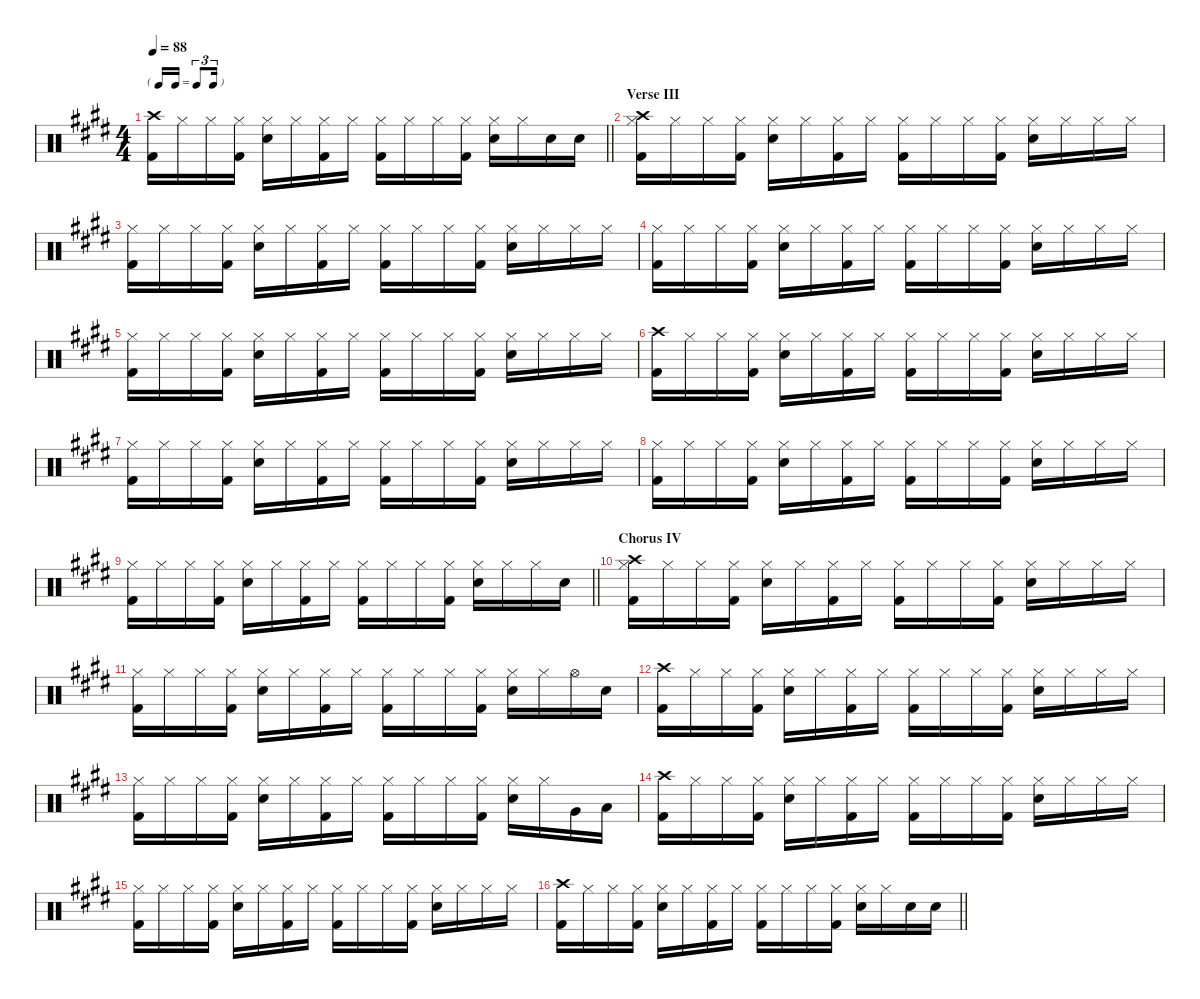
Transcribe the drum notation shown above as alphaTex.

\defaultSystemsLayout 4
\hideDynamics
\bracketExtendMode nobrackets
\singleTrackTrackNamePolicy hidden
\multiTrackTrackNamePolicy hidden
\otherSystemsTrackNameOrientation horizontal
\track ("Drums" "drm.") {instrument percussion}
\staff {score}
\articulation defaults
\ts (4 4)
\tf triplet16th
\tempo 88
\clef neutral
\barLineRight lightlight
\ks c#minor
("Crash high (hit)"{acc forcenatural} "Kick (hit) 2"{acc forcenatural}).16{dy f} "Hi-Hat (closed)"{acc forcenatural}.16 "Hi-Hat (closed)"{acc forcenatural}.16 ("Hi-Hat (closed)"{acc forcenatural} "Kick (hit) 2"{acc forcenatural}).16 ("Hi-Hat (closed)"{acc forcenatural} "Snare (hit) 2"{acc forcenatural}).16 "Hi-Hat (closed)"{acc forcenatural}.16 ("Hi-Hat (closed)"{acc forcenatural} "Kick (hit) 2"{acc forcenatural}).16 "Hi-Hat (closed)"{acc forcenatural}.16 ("Hi-Hat (closed)"{acc forcenatural} "Kick (hit) 2"{acc forcenatural}).16 "Hi-Hat (closed)"{acc forcenatural}.16 "Hi-Hat (closed)"{acc forcenatural}.16 ("Hi-Hat (closed)"{acc forcenatural} "Kick (hit) 2"{acc forcenatural}).16 ("Hi-Hat (closed)"{acc forcenatural} "Snare (hit) 2"{acc forcenatural}).16 "Hi-Hat (closed)"{acc forcenatural}.16 "Snare (hit) 2"{acc forcenatural}.16 "Snare (hit) 2"{acc forcenatural}.16 |
\section ("" "Verse III")
\ks e
("Crash high (hit)"{acc forcenatural} "Hi-Hat (closed)"{acc forcenatural} "Kick (hit) 2"{acc forcenatural}).16 "Hi-Hat (closed)"{acc forcenatural}.16 "Hi-Hat (closed)"{acc forcenatural}.16 ("Hi-Hat (closed)"{acc forcenatural} "Kick (hit) 2"{acc forcenatural}).16 ("Hi-Hat (closed)"{acc forcenatural} "Snare (hit) 2"{acc forcenatural}).16 "Hi-Hat (closed)"{acc forcenatural}.16 ("Hi-Hat (closed)"{acc forcenatural} "Kick (hit) 2"{acc forcenatural}).16 "Hi-Hat (closed)"{acc forcenatural}.16 ("Hi-Hat (closed)"{acc forcenatural} "Kick (hit) 2"{acc forcenatural}).16 "Hi-Hat (closed)"{acc forcenatural}.16 "Hi-Hat (closed)"{acc forcenatural}.16 ("Hi-Hat (closed)"{acc forcenatural} "Kick (hit) 2"{acc forcenatural}).16 ("Hi-Hat (closed)"{acc forcenatural} "Snare (hit) 2"{acc forcenatural}).16 "Hi-Hat (closed)"{acc forcenatural}.16 "Hi-Hat (closed)"{acc forcenatural}.16 "Hi-Hat (closed)"{acc forcenatural}.16 |
\ks c#minor
("Hi-Hat (closed)"{acc forcenatural} "Kick (hit) 2"{acc forcenatural}).16 "Hi-Hat (closed)"{acc forcenatural}.16 "Hi-Hat (closed)"{acc forcenatural}.16 ("Hi-Hat (closed)"{acc forcenatural} "Kick (hit) 2"{acc forcenatural}).16 ("Hi-Hat (closed)"{acc forcenatural} "Snare (hit) 2"{acc forcenatural}).16 "Hi-Hat (closed)"{acc forcenatural}.16 ("Hi-Hat (closed)"{acc forcenatural} "Kick (hit) 2"{acc forcenatural}).16 "Hi-Hat (closed)"{acc forcenatural}.16 ("Hi-Hat (closed)"{acc forcenatural} "Kick (hit) 2"{acc forcenatural}).16 "Hi-Hat (closed)"{acc forcenatural}.16 "Hi-Hat (closed)"{acc forcenatural}.16 ("Hi-Hat (closed)"{acc forcenatural} "Kick (hit) 2"{acc forcenatural}).16 ("Hi-Hat (closed)"{acc forcenatural} "Snare (hit) 2"{acc forcenatural}).16 "Hi-Hat (closed)"{acc forcenatural}.16 "Hi-Hat (closed)"{acc forcenatural}.16 "Hi-Hat (closed)"{acc forcenatural}.16 |
("Hi-Hat (closed)"{acc forcenatural} "Kick (hit) 2"{acc forcenatural}).16 "Hi-Hat (closed)"{acc forcenatural}.16 "Hi-Hat (closed)"{acc forcenatural}.16 ("Hi-Hat (closed)"{acc forcenatural} "Kick (hit) 2"{acc forcenatural}).16 ("Hi-Hat (closed)"{acc forcenatural} "Snare (hit) 2"{acc forcenatural}).16 "Hi-Hat (closed)"{acc forcenatural}.16 ("Hi-Hat (closed)"{acc forcenatural} "Kick (hit) 2"{acc forcenatural}).16 "Hi-Hat (closed)"{acc forcenatural}.16 ("Hi-Hat (closed)"{acc forcenatural} "Kick (hit) 2"{acc forcenatural}).16 "Hi-Hat (closed)"{acc forcenatural}.16 "Hi-Hat (closed)"{acc forcenatural}.16 ("Hi-Hat (closed)"{acc forcenatural} "Kick (hit) 2"{acc forcenatural}).16 ("Hi-Hat (closed)"{acc forcenatural} "Snare (hit) 2"{acc forcenatural}).16 "Hi-Hat (closed)"{acc forcenatural}.16 "Hi-Hat (closed)"{acc forcenatural}.16 "Hi-Hat (closed)"{acc forcenatural}.16 |
\ks e
("Hi-Hat (closed)"{acc forcenatural} "Kick (hit) 2"{acc forcenatural}).16 "Hi-Hat (closed)"{acc forcenatural}.16 "Hi-Hat (closed)"{acc forcenatural}.16 ("Hi-Hat (closed)"{acc forcenatural} "Kick (hit) 2"{acc forcenatural}).16 ("Hi-Hat (closed)"{acc forcenatural} "Snare (hit) 2"{acc forcenatural}).16 "Hi-Hat (closed)"{acc forcenatural}.16 ("Hi-Hat (closed)"{acc forcenatural} "Kick (hit) 2"{acc forcenatural}).16 "Hi-Hat (closed)"{acc forcenatural}.16 ("Hi-Hat (closed)"{acc forcenatural} "Kick (hit) 2"{acc forcenatural}).16 "Hi-Hat (closed)"{acc forcenatural}.16 "Hi-Hat (closed)"{acc forcenatural}.16 ("Hi-Hat (closed)"{acc forcenatural} "Kick (hit) 2"{acc forcenatural}).16 ("Hi-Hat (closed)"{acc forcenatural} "Snare (hit) 2"{acc forcenatural}).16 "Hi-Hat (closed)"{acc forcenatural}.16 "Hi-Hat (closed)"{acc forcenatural}.16 "Hi-Hat (closed)"{acc forcenatural}.16 |
\ks c#minor
("Crash high (hit)"{acc forcenatural} "Kick (hit) 2"{acc forcenatural}).16 "Hi-Hat (closed)"{acc forcenatural}.16 "Hi-Hat (closed)"{acc forcenatural}.16 ("Hi-Hat (closed)"{acc forcenatural} "Kick (hit) 2"{acc forcenatural}).16 ("Hi-Hat (closed)"{acc forcenatural} "Snare (hit) 2"{acc forcenatural}).16 "Hi-Hat (closed)"{acc forcenatural}.16 ("Hi-Hat (closed)"{acc forcenatural} "Kick (hit) 2"{acc forcenatural}).16 "Hi-Hat (closed)"{acc forcenatural}.16 ("Hi-Hat (closed)"{acc forcenatural} "Kick (hit) 2"{acc forcenatural}).16 "Hi-Hat (closed)"{acc forcenatural}.16 "Hi-Hat (closed)"{acc forcenatural}.16 ("Hi-Hat (closed)"{acc forcenatural} "Kick (hit) 2"{acc forcenatural}).16 ("Hi-Hat (closed)"{acc forcenatural} "Snare (hit) 2"{acc forcenatural}).16 "Hi-Hat (closed)"{acc forcenatural}.16 "Hi-Hat (closed)"{acc forcenatural}.16 "Hi-Hat (closed)"{acc forcenatural}.16 |
("Hi-Hat (closed)"{acc forcenatural} "Kick (hit) 2"{acc forcenatural}).16 "Hi-Hat (closed)"{acc forcenatural}.16 "Hi-Hat (closed)"{acc forcenatural}.16 ("Hi-Hat (closed)"{acc forcenatural} "Kick (hit) 2"{acc forcenatural}).16 ("Hi-Hat (closed)"{acc forcenatural} "Snare (hit) 2"{acc forcenatural}).16 "Hi-Hat (closed)"{acc forcenatural}.16 ("Hi-Hat (closed)"{acc forcenatural} "Kick (hit) 2"{acc forcenatural}).16 "Hi-Hat (closed)"{acc forcenatural}.16 ("Hi-Hat (closed)"{acc forcenatural} "Kick (hit) 2"{acc forcenatural}).16 "Hi-Hat (closed)"{acc forcenatural}.16 "Hi-Hat (closed)"{acc forcenatural}.16 ("Hi-Hat (closed)"{acc forcenatural} "Kick (hit) 2"{acc forcenatural}).16 ("Hi-Hat (closed)"{acc forcenatural} "Snare (hit) 2"{acc forcenatural}).16 "Hi-Hat (closed)"{acc forcenatural}.16 "Hi-Hat (closed)"{acc forcenatural}.16 "Hi-Hat (closed)"{acc forcenatural}.16 |
\ks e
("Hi-Hat (closed)"{acc forcenatural} "Kick (hit) 2"{acc forcenatural}).16 "Hi-Hat (closed)"{acc forcenatural}.16 "Hi-Hat (closed)"{acc forcenatural}.16 ("Hi-Hat (closed)"{acc forcenatural} "Kick (hit) 2"{acc forcenatural}).16 ("Hi-Hat (closed)"{acc forcenatural} "Snare (hit) 2"{acc forcenatural}).16 "Hi-Hat (closed)"{acc forcenatural}.16 ("Hi-Hat (closed)"{acc forcenatural} "Kick (hit) 2"{acc forcenatural}).16 "Hi-Hat (closed)"{acc forcenatural}.16 ("Hi-Hat (closed)"{acc forcenatural} "Kick (hit) 2"{acc forcenatural}).16 "Hi-Hat (closed)"{acc forcenatural}.16 "Hi-Hat (closed)"{acc forcenatural}.16 ("Hi-Hat (closed)"{acc forcenatural} "Kick (hit) 2"{acc forcenatural}).16 ("Hi-Hat (closed)"{acc forcenatural} "Snare (hit) 2"{acc forcenatural}).16 "Hi-Hat (closed)"{acc forcenatural}.16 "Hi-Hat (closed)"{acc forcenatural}.16 "Hi-Hat (closed)"{acc forcenatural}.16 |
\barLineRight lightlight
\ks c#minor
("Hi-Hat (closed)"{acc forcenatural} "Kick (hit) 2"{acc forcenatural}).16 "Hi-Hat (closed)"{acc forcenatural}.16 "Hi-Hat (closed)"{acc forcenatural}.16 ("Hi-Hat (closed)"{acc forcenatural} "Kick (hit) 2"{acc forcenatural}).16 ("Hi-Hat (closed)"{acc forcenatural} "Snare (hit) 2"{acc forcenatural}).16 "Hi-Hat (closed)"{acc forcenatural}.16 ("Hi-Hat (closed)"{acc forcenatural} "Kick (hit) 2"{acc forcenatural}).16 "Hi-Hat (closed)"{acc forcenatural}.16 ("Hi-Hat (closed)"{acc forcenatural} "Kick (hit) 2"{acc forcenatural}).16 "Hi-Hat (closed)"{acc forcenatural}.16 "Hi-Hat (closed)"{acc forcenatural}.16 ("Hi-Hat (closed)"{acc forcenatural} "Kick (hit) 2"{acc forcenatural}).16 ("Hi-Hat (closed)"{acc forcenatural} "Snare (hit) 2"{acc forcenatural}).16 "Hi-Hat (closed)"{acc forcenatural}.16 "Hi-Hat (closed)"{acc forcenatural}.16 "Snare (hit) 2"{acc forcenatural}.16 |
\section ("" "Chorus IV")
("Crash high (hit)"{acc forcenatural} "Hi-Hat (closed)"{acc forcenatural} "Kick (hit) 2"{acc forcenatural}).16 "Hi-Hat (closed)"{acc forcenatural}.16 "Hi-Hat (closed)"{acc forcenatural}.16 ("Hi-Hat (closed)"{acc forcenatural} "Kick (hit) 2"{acc forcenatural}).16 ("Hi-Hat (closed)"{acc forcenatural} "Snare (hit) 2"{acc forcenatural}).16 "Hi-Hat (closed)"{acc forcenatural}.16 ("Hi-Hat (closed)"{acc forcenatural} "Kick (hit) 2"{acc forcenatural}).16 "Hi-Hat (closed)"{acc forcenatural}.16 ("Hi-Hat (closed)"{acc forcenatural} "Kick (hit) 2"{acc forcenatural}).16 "Hi-Hat (closed)"{acc forcenatural}.16 "Hi-Hat (closed)"{acc forcenatural}.16 ("Hi-Hat (closed)"{acc forcenatural} "Kick (hit) 2"{acc forcenatural}).16 ("Hi-Hat (closed)"{acc forcenatural} "Snare (hit) 2"{acc forcenatural}).16 "Hi-Hat (closed)"{acc forcenatural}.16 "Hi-Hat (closed)"{acc forcenatural}.16 "Hi-Hat (closed)"{acc forcenatural}.16 |
\ks e
("Hi-Hat (closed)"{acc forcenatural} "Kick (hit) 2"{acc forcenatural}).16 "Hi-Hat (closed)"{acc forcenatural}.16 "Hi-Hat (closed)"{acc forcenatural}.16 ("Hi-Hat (closed)"{acc forcenatural} "Kick (hit) 2"{acc forcenatural}).16 ("Hi-Hat (closed)"{acc forcenatural} "Snare (hit) 2"{acc forcenatural}).16 "Hi-Hat (closed)"{acc forcenatural}.16 ("Hi-Hat (closed)"{acc forcenatural} "Kick (hit) 2"{acc forcenatural}).16 "Hi-Hat (closed)"{acc forcenatural}.16 ("Hi-Hat (closed)"{acc forcenatural} "Kick (hit) 2"{acc forcenatural}).16 "Hi-Hat (closed)"{acc forcenatural}.16 "Hi-Hat (closed)"{acc forcenatural}.16 ("Hi-Hat (closed)"{acc forcenatural} "Kick (hit) 2"{acc forcenatural}).16 ("Hi-Hat (closed)"{acc forcenatural} "Snare (hit) 2"{acc forcenatural}).16 "Hi-Hat (closed)"{acc forcenatural}.16 "Hi-Hat (open)"{acc forcenatural}.16 "Snare (hit) 2"{acc forcenatural}.16 |
\ks c#minor
("Crash high (hit)"{acc forcenatural} "Kick (hit) 2"{acc forcenatural}).16 "Hi-Hat (closed)"{acc forcenatural}.16 "Hi-Hat (closed)"{acc forcenatural}.16 ("Hi-Hat (closed)"{acc forcenatural} "Kick (hit) 2"{acc forcenatural}).16 ("Hi-Hat (closed)"{acc forcenatural} "Snare (hit) 2"{acc forcenatural}).16 "Hi-Hat (closed)"{acc forcenatural}.16 ("Hi-Hat (closed)"{acc forcenatural} "Kick (hit) 2"{acc forcenatural}).16 "Hi-Hat (closed)"{acc forcenatural}.16 ("Hi-Hat (closed)"{acc forcenatural} "Kick (hit) 2"{acc forcenatural}).16 "Hi-Hat (closed)"{acc forcenatural}.16 "Hi-Hat (closed)"{acc forcenatural}.16 ("Hi-Hat (closed)"{acc forcenatural} "Kick (hit) 2"{acc forcenatural}).16 ("Hi-Hat (closed)"{acc forcenatural} "Snare (hit) 2"{acc forcenatural}).16 "Hi-Hat (closed)"{acc forcenatural}.16 "Hi-Hat (closed)"{acc forcenatural}.16 "Hi-Hat (closed)"{acc forcenatural}.16 |
("Hi-Hat (closed)"{acc forcenatural} "Kick (hit) 2"{acc forcenatural}).16 "Hi-Hat (closed)"{acc forcenatural}.16 "Hi-Hat (closed)"{acc forcenatural}.16 ("Hi-Hat (closed)"{acc forcenatural} "Kick (hit) 2"{acc forcenatural}).16 ("Hi-Hat (closed)"{acc forcenatural} "Snare (hit) 2"{acc forcenatural}).16 "Hi-Hat (closed)"{acc forcenatural}.16 ("Hi-Hat (closed)"{acc forcenatural} "Kick (hit) 2"{acc forcenatural}).16 "Hi-Hat (closed)"{acc forcenatural}.16 ("Hi-Hat (closed)"{acc forcenatural} "Kick (hit) 2"{acc forcenatural}).16 "Hi-Hat (closed)"{acc forcenatural}.16 "Hi-Hat (closed)"{acc forcenatural}.16 ("Hi-Hat (closed)"{acc forcenatural} "Kick (hit) 2"{acc forcenatural}).16 ("Hi-Hat (closed)"{acc forcenatural} "Snare (hit) 2"{acc forcenatural}).16 "Hi-Hat (closed)"{acc forcenatural}.16 "Very Low Tom (hit)"{acc forcenatural}.16 "Low Floor Tom (hit)"{acc forcenatural}.16 |
\ks e
("Crash high (hit)"{acc forcenatural} "Kick (hit) 2"{acc forcenatural}).16 "Hi-Hat (closed)"{acc forcenatural}.16 "Hi-Hat (closed)"{acc forcenatural}.16 ("Hi-Hat (closed)"{acc forcenatural} "Kick (hit) 2"{acc forcenatural}).16 ("Hi-Hat (closed)"{acc forcenatural} "Snare (hit) 2"{acc forcenatural}).16 "Hi-Hat (closed)"{acc forcenatural}.16 ("Hi-Hat (closed)"{acc forcenatural} "Kick (hit) 2"{acc forcenatural}).16 "Hi-Hat (closed)"{acc forcenatural}.16 ("Hi-Hat (closed)"{acc forcenatural} "Kick (hit) 2"{acc forcenatural}).16 "Hi-Hat (closed)"{acc forcenatural}.16 "Hi-Hat (closed)"{acc forcenatural}.16 ("Hi-Hat (closed)"{acc forcenatural} "Kick (hit) 2"{acc forcenatural}).16 ("Hi-Hat (closed)"{acc forcenatural} "Snare (hit) 2"{acc forcenatural}).16 "Hi-Hat (closed)"{acc forcenatural}.16 "Hi-Hat (closed)"{acc forcenatural}.16 "Hi-Hat (closed)"{acc forcenatural}.16 |
\ks c#minor
("Hi-Hat (closed)"{acc forcenatural} "Kick (hit) 2"{acc forcenatural}).16 "Hi-Hat (closed)"{acc forcenatural}.16 "Hi-Hat (closed)"{acc forcenatural}.16 ("Hi-Hat (closed)"{acc forcenatural} "Kick (hit) 2"{acc forcenatural}).16 ("Hi-Hat (closed)"{acc forcenatural} "Snare (hit) 2"{acc forcenatural}).16 "Hi-Hat (closed)"{acc forcenatural}.16 ("Hi-Hat (closed)"{acc forcenatural} "Kick (hit) 2"{acc forcenatural}).16 "Hi-Hat (closed)"{acc forcenatural}.16 ("Hi-Hat (closed)"{acc forcenatural} "Kick (hit) 2"{acc forcenatural}).16 "Hi-Hat (closed)"{acc forcenatural}.16 "Hi-Hat (closed)"{acc forcenatural}.16 ("Hi-Hat (closed)"{acc forcenatural} "Kick (hit) 2"{acc forcenatural}).16 ("Hi-Hat (closed)"{acc forcenatural} "Snare (hit) 2"{acc forcenatural}).16 "Hi-Hat (closed)"{acc forcenatural}.16 "Hi-Hat (closed)"{acc forcenatural}.16 "Hi-Hat (closed)"{acc forcenatural}.16 |
\barLineRight lightlight
\ks e
("Crash high (hit)"{acc forcenatural} "Kick (hit) 2"{acc forcenatural}).16 "Hi-Hat (closed)"{acc forcenatural}.16 "Hi-Hat (closed)"{acc forcenatural}.16 ("Hi-Hat (closed)"{acc forcenatural} "Kick (hit) 2"{acc forcenatural}).16 ("Hi-Hat (closed)"{acc forcenatural} "Snare (hit) 2"{acc forcenatural}).16 "Hi-Hat (closed)"{acc forcenatural}.16 ("Hi-Hat (closed)"{acc forcenatural} "Kick (hit) 2"{acc forcenatural}).16 "Hi-Hat (closed)"{acc forcenatural}.16 ("Hi-Hat (closed)"{acc forcenatural} "Kick (hit) 2"{acc forcenatural}).16 "Hi-Hat (closed)"{acc forcenatural}.16 "Hi-Hat (closed)"{acc forcenatural}.16 ("Hi-Hat (closed)"{acc forcenatural} "Kick (hit) 2"{acc forcenatural}).16 ("Hi-Hat (closed)"{acc forcenatural} "Snare (hit) 2"{acc forcenatural}).16 "Hi-Hat (closed)"{acc forcenatural}.16 "Snare (hit) 2"{acc forcenatural}.16 "Snare (hit) 2"{acc forcenatural}.16
